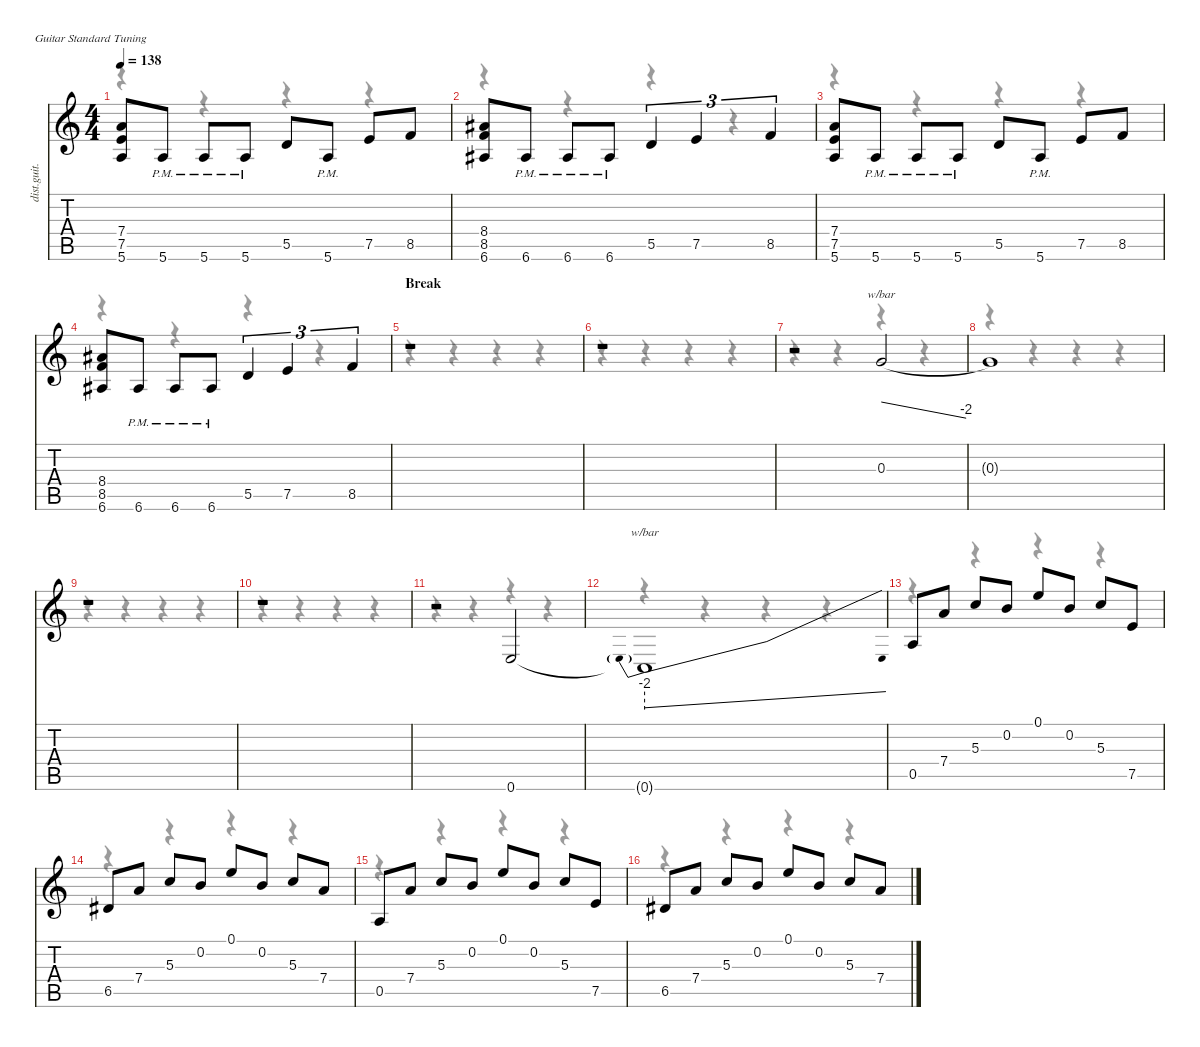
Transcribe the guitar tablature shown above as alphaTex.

\defaultSystemsLayout 4
\hideDynamics
\bracketExtendMode nobrackets
\track ("Kirk Hammett ( Lead )" "dist.guit.") {instrument distortionguitar}
\staff {score tabs}
\tuning (E4 B3 G3 D3 A2 E2)
\voice
\ts (4 4)
\tempo 138
\clef g2
\ks c
(7.4 7.5 5.6).8{dy f} 5.6{pm}.8 5.6{pm}.8 5.6{pm}.8 5.5.8 5.6{pm}.8 7.5.8 8.5.8 |
(8.4{acc #} 8.5 6.6{acc #}).8 6.6{pm acc #}.8 6.6{pm acc #}.8 6.6{pm acc #}.8 5.5.4{tu (3 2)} 7.5.4{tu (3 2)} 8.5.4{tu (3 2)} |
(7.4 7.5 5.6).8 5.6{pm}.8 5.6{pm}.8 5.6{pm}.8 5.5.8 5.6{pm}.8 7.5.8 8.5.8 |
(8.4{acc #} 8.5 6.6{acc #}).8 6.6{pm acc #}.8 6.6{pm acc #}.8 6.6{pm acc #}.8 5.5.4{tu (3 2)} 7.5.4{tu (3 2)} 8.5.4{tu (3 2)} |
\section ("" "Break")
r.1 |
r.1 |
r.2 0.3.2{tbe (dive default 0 0 60 -8)} |
0.3{t}.1 |
r.1 |
r.1 |
r.2 0.6.2 |
0.6{t}.1{tbe (predivedive default 0 -8 60 0)} |
0.5.8 7.4.8 5.3.8 0.2.8 0.1.8 0.2.8 5.3.8 7.5.8 |
6.5{acc #}.8 7.4.8 5.3.8 0.2.8 0.1.8 0.2.8 5.3.8 7.4.8 |
0.5.8 7.4.8 5.3.8 0.2.8 0.1.8 0.2.8 5.3.8 7.5.8 |
6.5{acc #}.8 7.4.8 5.3.8 0.2.8 0.1.8 0.2.8 5.3.8 7.4.8
\voice
\clef g2
\ottava regular
\simile none
\ks c
r.4{dy mf} r.4 r.4 r.4 |
r.4 r.4 r.4 r.4 |
r.4 r.4 r.4 r.4 |
r.4 r.4 r.4 r.4 |
r.4 r.4 r.4 r.4 |
r.4 r.4 r.4 r.4 |
r.4 r.4 r.4 r.4 |
r.4 r.4 r.4 r.4 |
r.4 r.4 r.4 r.4 |
r.4 r.4 r.4 r.4 |
r.4 r.4 r.4 r.4 |
r.4 r.4 r.4 r.4 |
r.4 r.4 r.4 r.4 |
r.4 r.4 r.4 r.4 |
r.4 r.4 r.4 r.4 |
r.4 r.4 r.4 r.4
